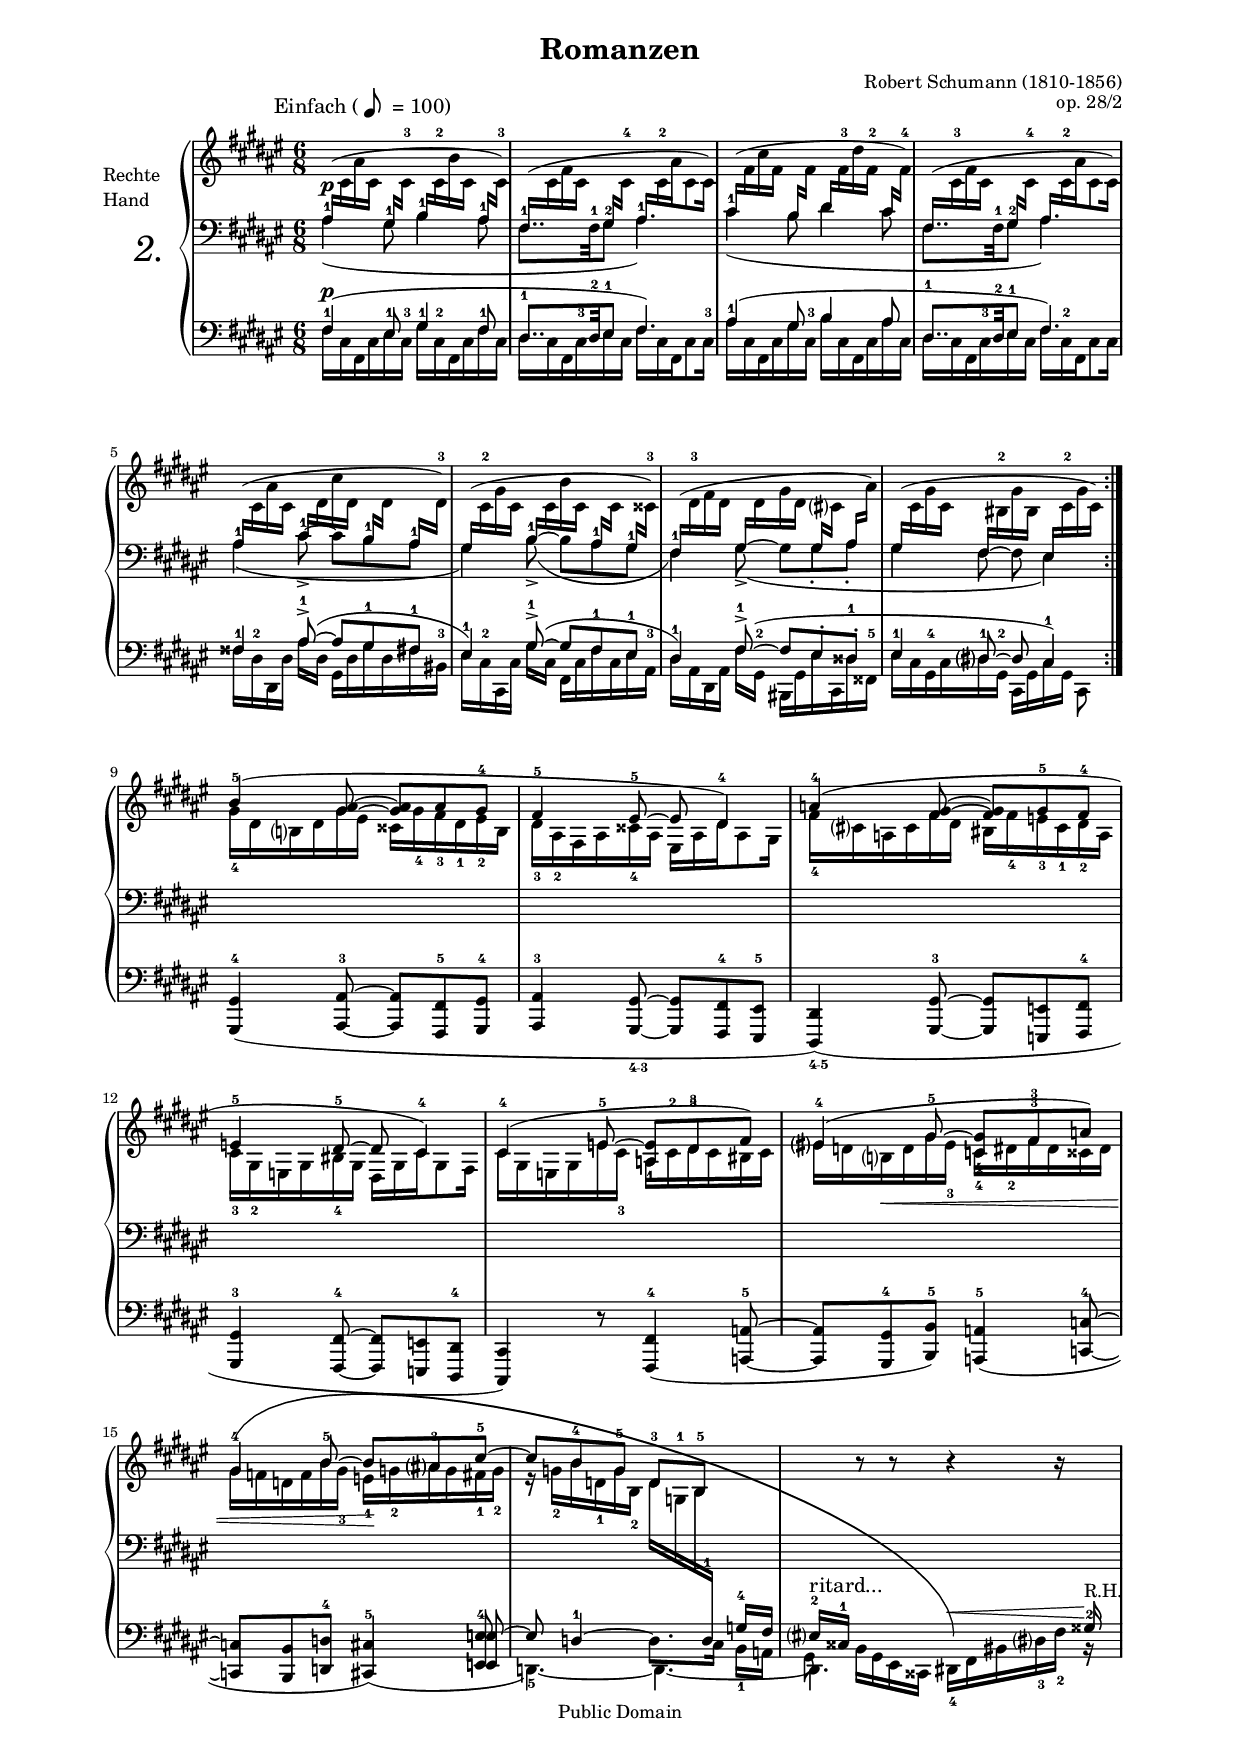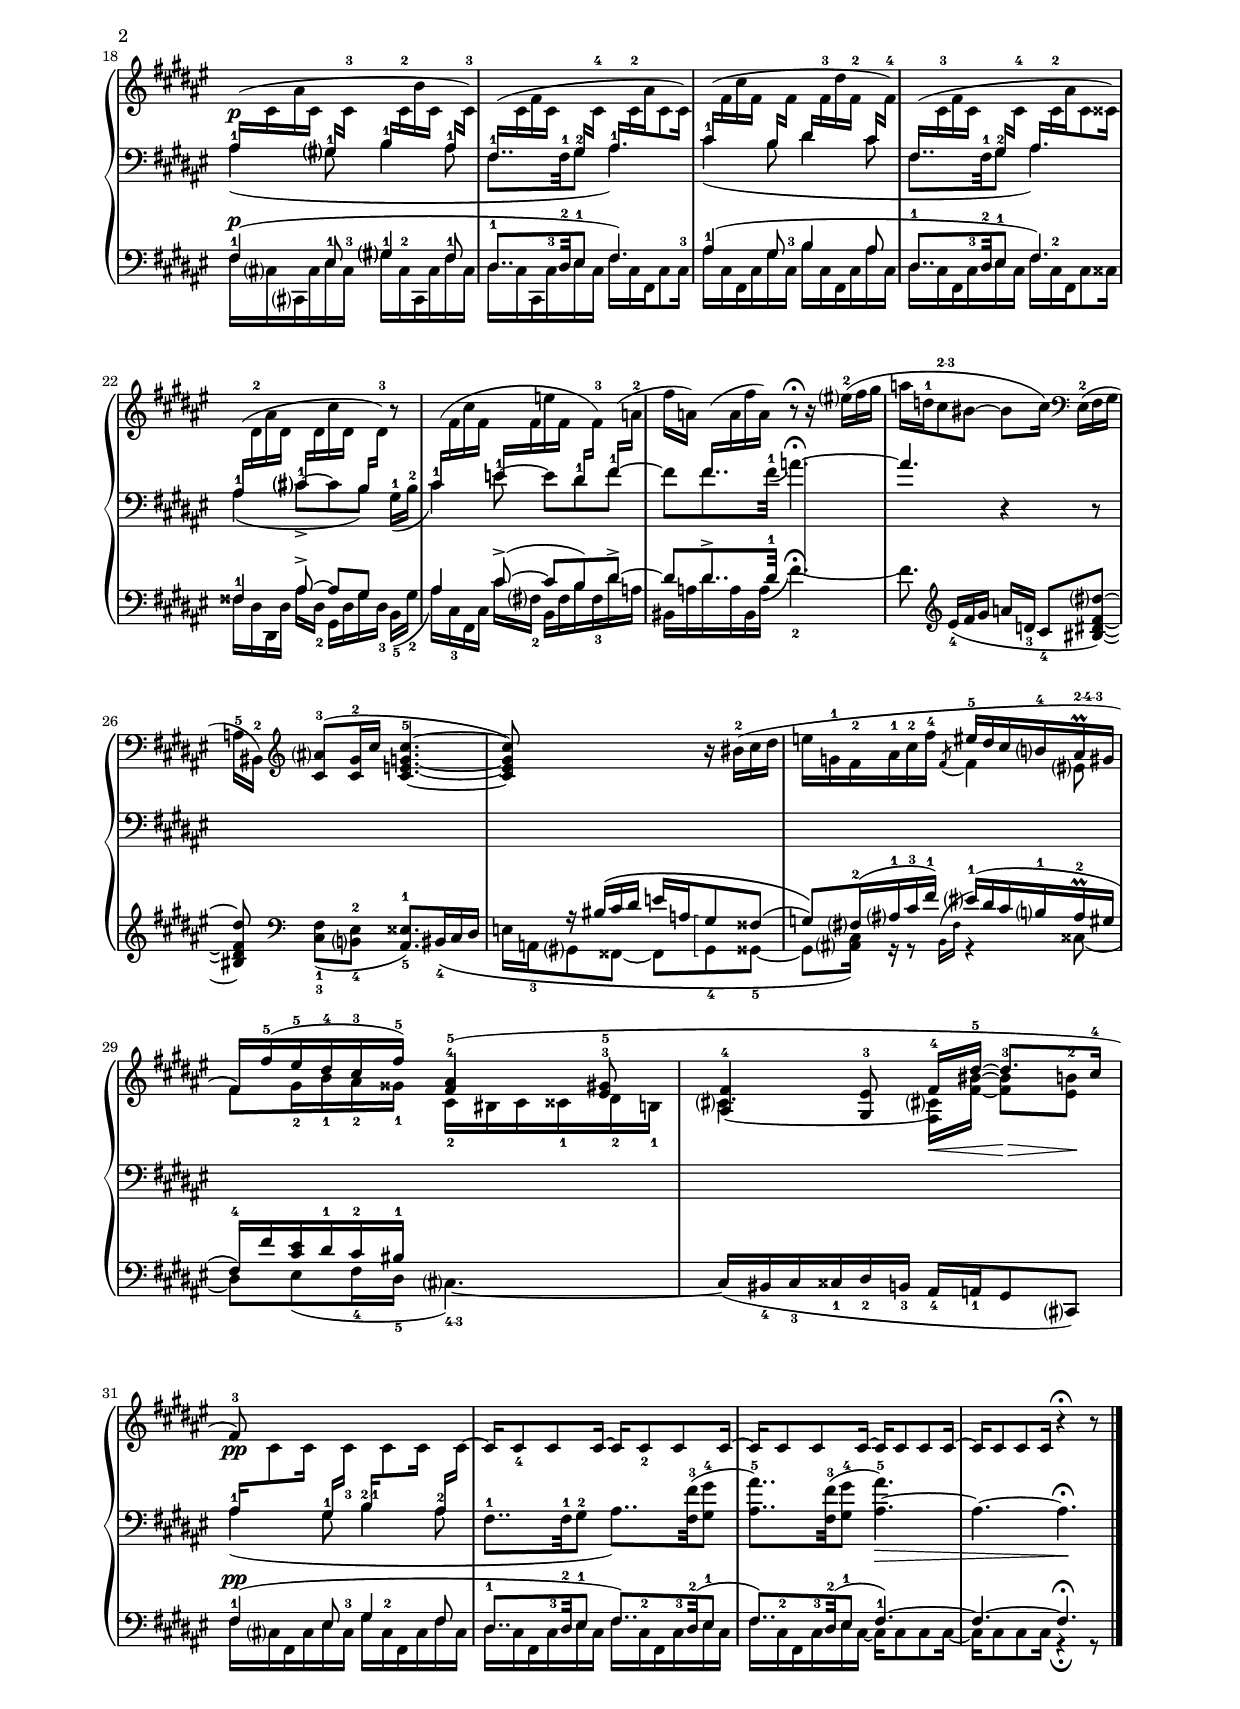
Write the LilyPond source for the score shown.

% NOT FINISHED!!!!

\include "deutsch.ly"

#(set-global-staff-size 16)

\version "2.11.38"

\header {
  title = "Romanzen"
  opus = "op. 28/2"
  composer = "Robert Schumann (1810-1856)"
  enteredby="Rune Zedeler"
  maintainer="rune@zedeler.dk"
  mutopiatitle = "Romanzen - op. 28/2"
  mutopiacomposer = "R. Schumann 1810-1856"
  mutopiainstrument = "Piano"
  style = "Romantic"
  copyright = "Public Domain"
}

u = { \change Staff = up  \stemDown }
m = { \change Staff = mid  \stemUp  }

%
% d = .. complains about note names.
% 
#(define d  #{ \change Staff = down  \stemUp #})

forcedBreak = \break

global =  { \key fis \major \time 6/8
  \set Score.beatLength =  #(ly:make-moment 3 8)
  \repeat volta 2 { s2.*8 } s2.*26 \bar "|."
}

righta =  \transpose c cis' {
 % \stemUp \slurUp \tieUp
 \stemUp
 \repeat volta 2 {
  \override TextScript   #'extra-offset = #'(-8.0 . 2.5)
  \m  a,16[^\p( \u c^\markup {
      \large "Einfach ("
      \note #"8" #1
      \large " = 100)" }
  a c ] \m  g,[ \u c^3 ] \m  b,[ \u c^2 b c] \m  a,[ \u c^3]) | 
  \revert TextScript #'extra-offset
  \m  f,[( \u c f c] \m  g,[ \u c^4] \m  a,[ \u c^2 a c8  c16)] | 
  \m  c16[( \u f c' f] \m  b,[ \u f] \m  d[ \u f^3 d' f^2] \m  c[ \u  f)^4] |
  \m  f,16[( \u c16^3 f c] \m  g,[ \u c^4] \m  a,[ \u c^2 a c8  c16)] |
  \m  a,[( \u c a c] \m  c[ \u d c' d] \m  b,[ \u d] \m  a,[ \u  d)^3] |
  \m  g,[( \u c^2 g c] \m  b,[ \u c b c] \m  a,[ \u c] \m  g,[ \u  cis)^3] |
  \m  f,[( \u d^3 f d] \m  g,[ \u d g d] \m  g,[ \u c] \m  a,[ \u  a)] |
  \m  g,[( \u c g c] \m  f,[ \u h,^2 g h,] \m  e,[ \u c^2 g  c)] |
 }
 \forcedBreak
 \stemUp \slurUp \tieUp
 b4^5( <a g>8~<a g> a g^4 |
 f4^5 e8^5~e  d4)^4 |
 as4^4( <g f>8~<g f> g^5 f^4 |
 es4^5 d8^5~d  c4)^4 |
 c^4( es8^5~<es as,_1> d^3  f) |
 e4^4( g8^5~<g ces_4> f^3  as) |
 g4^4 b8^5~b a c'^5~ |
 c' b^4 ges^5 des^3 b,^5 \d  ges,16[^4 f,] |
 e,^2^\markup { \large "ritard..." } cis,^1 \u r8 r r4 r16 \d gis,^2^"R.H."] |


 \forcedBreak
 \m  a,16[^\p( \u c a c] \m  g,[ \u c^3] \m  b,[ \u c^2 b c] \m  a,[ \u  c)^3 ]| 
 \m  f,[( \u c f c] \m  g,[ \u c^4] \m  a,[ \u c^2 a c8  c16)] | 
 \m  c16[( \u f c' f] \m  b,[ \u f] \m  d[ \u f^3 d' f^2] \m  c[ \u  f)]^4 | 
 \m  f,[( \u c^3 f c] \m  g,[ \u c^4] \m  a,[ \u c^2 a c8  cis16)] |
 \m  a,[( \u d^2 a d] \m  c[ \u d c' d] \m  b,[ \u  d)^3] r8 |
 \m  c16[( \u f c' f] \m  es[ \u f es' f] \m  d[ \u  f)^3] \m  f[( \u as^2] |
  f'[  as)] \m  f[( \u as f'  as)] r8^\fermata r16 e'^2( f' g' | \stemNeutral \tieNeutral
 as' des'^1 c'8^\markup { \finger "2-3" } h~h  c'16) \clef F  e,16[(^2 f, g,] |
 \forcedBreak

  as,[^5 h,,^2)] \clef G <c a^3>8[( <c g^2>16 c'] <c es ges c'^5>4.~
 <c es ges c'>8) s4 s8 r16 h^2( c' d' | 
 es' ges-1 f-2 a-1 c'-2 f'-4 \stemUp \tieUp e'-5 d' c' b-4 a^\prall^\markup { \finger "2-4-3" } g |
  f) f'-5( e'-5 d'-4 c'-3  f')-5 <f^4 a^5>4( <e^3 g^5>8 |
 <a, f^4>4 <g, e^3>8 f16^4 d'^5~ d'8.[ c'16^4] |
 \forcedBreak 
 << f8)^3_\pp \new Voice =  "another" { \m  a,16[ \u c8 c16] } >> \m  g,[ \u c_3] \m  b,[^\markup { \finger "2-1" } \u c8 c16] \m  a,[ \u c]~ | \stemNeutral
 c16 c8_4 c c16~c c8_2 c c16~ |
 c16 c8 c c16~c c8 c c16~ |
 c16 c8 c c16 r4^\fermata r8 | \bar "|."

}

rightb =  \transpose c cis' {
 \relative c { \stemDown \slurDown
  \repeat volta 2 {
   a4^1( g8^1 b4^1 a8^1 |
   f8..^1 f32^1 g8^2  a4.)^1 |
   c4^1( b8 d4 c8 |
   f,8.. f32^1 g8^2  a4.) |
   a4(^1 c8^1_\accent~c b^1 a^1 |
    g4) b8^1_\accent(~b a^1 g^1 |
    f4)^1 g8_\accent(~g g_. a_. |
   g4 f8~f  e4) |
  }
 }
 \u \slurUp
 g16_4 d b, d g e cis g_4 f_3 d_1 e_2 b, |
 d_3 a,_2 f, a, cis_4 a, e, a, d a,8 g,16 |
 f_4 c as, c f d h, f_4 es_3 c_1 d_2 as, |
 c_3 g,_2 es, g, h,_4 g, d, g, c g,8 f,16 |
 c g, es, g, es c_3 as, c^2 d^3 c h, c |
 e des b,\< des g e_3 ces_4 d_2 f^3 d cis d |
 \once \override PhrasingSlur   #'extra-offset = #'(0 . 3)
 g\( fes des fes b g_3 es_1\! ges_2 a^3 ges f_1 ges_2 |
 r ges_2 b des_1 ges b,_2 des ges,^1 b, \d des,^1 \stemDown \transpose c' c { b,[_1 as,] |
 g,8  b,16[ g, e, cis,]  d,\)_4 \< f, h, d_3 f_2  r16\! }

 \change Staff=mid
 \relative c { \stemDown \slurDown
  a4^1( g8^1 b4^1 a8^1 |
  f8..^1 f32^1 g8^2  a4.)^1 |
  c4^1( b8 d4 c8 |
  f,8.. f32^1 g8^2  a4.) |
  a4^1( c8^1_\accent~[c b)] g16^1([ b^2] |
   c4)^1 es8^1~es d^1 f^1~ |
  \override PianoStaff.Arpeggio  #'direction = #UP
  f f8.. f32^1( as4.)^\fermata\arpeggio ~ |
  \revert PianoStaff.Arpeggio #'direction
  \stemUp \tieUp as r4 r8 |
 }
  s2. s
 \u s4. \grace {
  \override Stem   #'stroke-style = #"grace"
  f8(
  \revert Stem #'stroke-style }
  f4) e8 |
 f g16_2 b_1 a_2 gis_1 c_2 h, c cis_1 d_2 b,_1 |
 \tieDown c4.~<f, c  >16\< \tieNeutral <f h>~ < f^3 h >8[\>\! < e b^2> \!] |
 \change Staff=mid
 \transpose c' c {
  a4^1( g8^1 b4 a8^2 |
  f8..^1 f32^1 g8^2  a8..)   \slurUp <f f'^3>32( <g g'^4>8 |
  <a a'^5>8..) <f f'^3>32( <g g'^4>8 <a a'^5 >4.\>) ~ |
  a~ a\!^\fermata \bar "|."
 }
}

lefta =  \transpose c cis {
 \stemUp \slurUp \tieUp
 \repeat volta 2 {
  f4^1( e8^1 g4^1 f8^1 |
  d8..^1 d32^2 e8^1  f4.) |
  a4^1( g8 b4 a8 |
  d8..^1 d32^2 e8^1  f4.) |
  fis4^1 a8^1^\accent(~a g^1 f^1 |
   e4)^1 g8^1^\accent(~g f^1 e^1 |
   d4)^1 f8^1^\accent(~f e^. dis^1^. |
  e4^1 d8^1~d  c4)^1 |
 }
 \d \tieNeutral \slurDown
 <<
 \transpose c' c {
  g4 a8~a f g | a4 g8~g f e |
  d4 g8~g es f | g4 f8~f es d |
  c4 r8 f4 as8~ | as g b as4 ces'8~ |
  ces' b des' c'4 \new Voice =  "another" { \stemUp \tieUp <es' es>8~ |
  es' des'4^1~ \stemDown  des'8.[ c'16] }
 }
 \transpose c' c, {
  g4(-4 a8-3~a f-5 g-4 | a4-3 g8-\markup { \finger "4-3" } ~g f-4 e-5 |
   d4)-\markup { \finger "4-5" }( g8-3~g es f-4 | g4-3 f8-4~f es d-4 |
   c4) r8 f4-4( as8-5~ | as g-4  b)-5 as4-5( ces'8-4~ |
  ces' b des'-4  c'4)-5( <es'-4 es''>8 |
  \stemDown \tieDown  des'4.)_5~des'~ |
  \override NoteColumn   #'horizontal-shift = #-1 des' s
 }
 >>
 \change Staff=down \stemUp \slurUp \tieUp \phrasingSlurUp
 f4^1( e8^1 g4^1 f8^1 |
 d8..^1 d32^2 e8^1  f4.) |
 a4^1( g8 b4 a8 |
 d8..^1 d32^2 e8^1  f4.) |
 fis4 a8^\accent~a g s |
 a4 c'8^\accent(~c'  b) d'^\accent~ |
 d' d'8..^\accent d'32-1 s4. |
 s2.*2
 s8 r16 h\( c' d' es' as g8\arpeggio  fis(
 ges)\) f16-2( a-1 c'-3  f')-1 \grace {
  \override Stem   #'stroke-style = #"grace"
  \stemDown \slurUp  b,[( f] \stemUp 
  \revert Stem #'stroke-style }
  e')-1( d' c' b-1 a-2\prall g 
  f16)-4 f' <c' e'> d'-1 c'-2 h-1 s4.
 s2.
 f4^1( e8 g4 f8 |
 d8..^1 d32-2 e8^1  f8..) d32^2( e8^1 |
  f8..) d32-2( e8^1  f4.)^1 ~ |
 f~ f\fermata |
}

leftb =  \transpose c cis {
 \stemDown \slurDown \tieDown
 \repeat volta 2 {
  f16^\p c f, c e c-3 g c-2 f, c f c |
  d c f, c-3 e c f c f, c8 c16-3 |
  a16 c f, c g c-3 b c f, c a c |
  d c f, c-3 e c f c-2 f, c8 c16 |
  fis d-2 d, d  a[ d] g, d g d f h,-3 |
  e c-2 c, c  g[ c] f, c f c e a,-3 |
  d a, d, a,  f[ g,-2] h,, g, e c, dis fis,-5 |
  e c g,-4 c d g,-2  c,[ g, c g,] c,8 |
 }

 s2.*9 |

 f16^\p c c, c e c-3 g c-2 c, c f c |
 d c c, c-3 e c f c f, c8 c16-3 |
 a16 c f, c g c-3 b c f, c a c |
 d c f, c-3 e c f c-2 f, c8 cis16 |
 fis^1 d d, d  a[ d_2] g, d g d_3  b,[_5( g_2] |
  a) c_3 f, c  c'[ f_2] b, f b f_3 d' as |
 h, as d' as h, as( f'4.)^\fermata\arpeggio_2 ~
 \d \stemDown f'8. \clef G \stemNeutral \tieNeutral \phrasingSlurDown
   \transpose c c' { e16[_4( f g]  as[ des_3]  c8[_4 <h, d f d'>)]~ |
 <h, d f d'>} \clef F <c_3 f_1>[( <b,_4 e^2>] <a,_5 eis^1>8.) h,16_4\( c d |
 \voiceTwo
 es as,_3 g,8 fis,~fis, g,_4\arpeggio gis,_5~ |
 gis, <a, c>16\) r16 r8 r4 cis8( |
  d) e( f16_4 d_5  c4.)_ \markup { \finger "4-3" }~ |
 \oneVoice
 c16( h,_4 c_3 cis_1 d_2 b,_3 a,_4 as,_1 g,8  c,8) |
 \change Staff = down \stemDown \tieDown
 f16^\pp c f, c e c-3 g c-2 f, c f c |
 d c f, c-3 e c f c-2 f, c-3 e c |
 f c-2 f, c-3 e c ~ c c8 c c16 ~ |
 c c8 c c16 r4_\fermata r8 \bar "|." |
}


\paper {
    indent = 0.5 \in
    % textheight = 29.8 \cm
    pagenumber = no
    line-width = 17.0 \cm
}  
		       
\score { 
  \context PianoStaff <<
    #(set-accidental-style 'piano-cautionary)
    \override PianoStaff.NoteCollision   #'merge-differently-dotted = ##t
    \set PianoStaff.connectArpeggios = ##t
    \override PianoStaff.Arpeggio #'stencil = #ly:arpeggio::brew-chord-bracket

    \override PianoStaff.InstrumentName #'font-size = #6
    \override PianoStaff.InstrumentName #'font-shape = #'italic
    \override PianoStaff.InstrumentName #'font-magnification = #3
    
    \set PianoStaff.instrumentName = "  2."
    \new Staff =  "up" {
      \override Staff.DynamicLineSpanner   #'direction = #DOWN
      \clef G <<\global \new Voice =  "upv" \righta >>
    }
    \new Staff =  "mid" {
    \override Staff.InstrumentName #'font-size = #0
    \override Staff.InstrumentName #'font-shape = #'upright
    \override Staff.InstrumentName #'font-magnification = #1
    \override Staff.InstrumentName #'extra-offset = #'(0 . 6)
   % \set Staff.instrumentName = "\\begin{turn}{-90}{Rechte Hand}\\end{turn}"
    \set Staff.instrumentName = \markup { \column { Rechte Hand }  \hspace #2 }
      \clef F <<\global \new Voice =  "midv" \rightb>>
    }
      \new Staff =  "down" {
        \override Staff.DynamicLineSpanner   #'direction = #UP
        \clef F
	<< \global \new Voice \lefta \new Voice \leftb >>
    }
  >>
  \layout { 
    \context {
      \RemoveEmptyStaffContext
    }
    \context {
      \Score
      \override SpacingSpanner #'common-shortest-duration = #(ly:make-moment 1 8)
    }
  }
  
  \midi {
    \context {
      \Score
      tempoWholesPerMinute = #(ly:make-moment 100 8)
      }
    }


}


